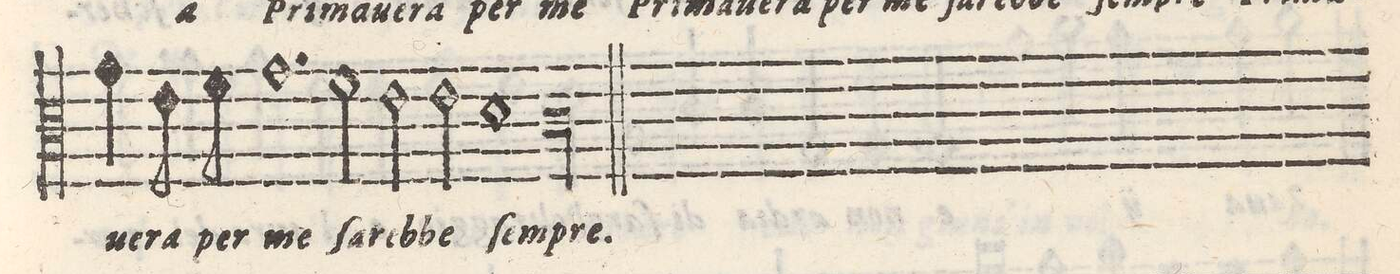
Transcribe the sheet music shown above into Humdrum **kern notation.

**kern	**text
*I"TENORE	*
*clefC3	*
*k[]	*
*met(C)	*
*M4/4	*
4g\	-ve-
8e\	-ra
8f\	per
=96-	=96-
1.g	me
=97-	=97-
2f\	ſa-
=98-	=98-
2e\	-reb-
2e\	be
=99-	=99-
1d	ſem-
=100-	=100-
00c	pre.
=101-	=101-
=102-	=102-
=103-	=103-
=-	=-
*-	*-
